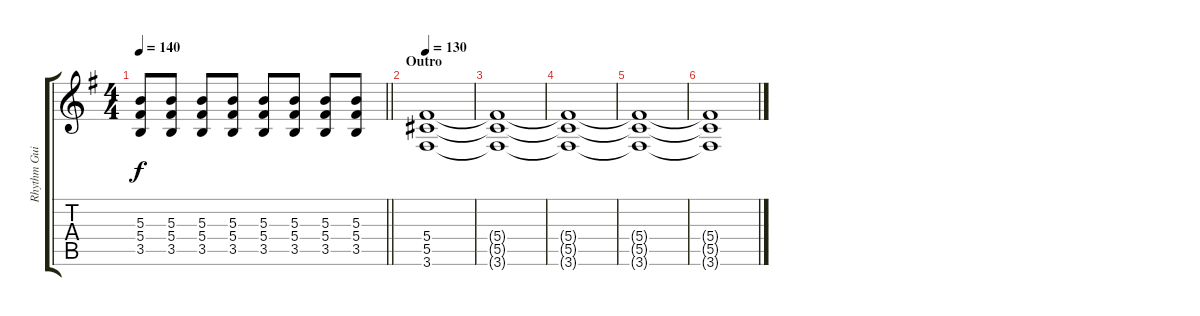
\track ("Rhythm Guitar - Eddie Reyes" "Rhythm Gui") {instrument overdrivenguitar}
\staff {score tabs}
\tuning (Eb4 Bb3 Gb3 Db3 Ab2 Eb2) {hide}
\ts (4 4)
\tempo 140
\clef g2
\barLineRight lightlight
\ks g
(5.3 5.4 3.5).8{dy f} (5.3 5.4 3.5).8 (5.3 5.4 3.5).8 (5.3 5.4 3.5).8 (5.3 5.4 3.5).8 (5.3 5.4 3.5).8 (5.3 5.4 3.5).8 (5.3 5.4 3.5).8 |
\section ("" "Outro")
\tempo 130
(5.4 5.5 3.6).1{volume 5} |
(5.4{t} 5.5{t} 3.6{t}).1 |
(5.4{t} 5.5{t} 3.6{t}).1 |
(5.4{t} 5.5{t} 3.6{t}).1 |
(5.4{t} 5.5{t} 3.6{t}).1{volume 0}
